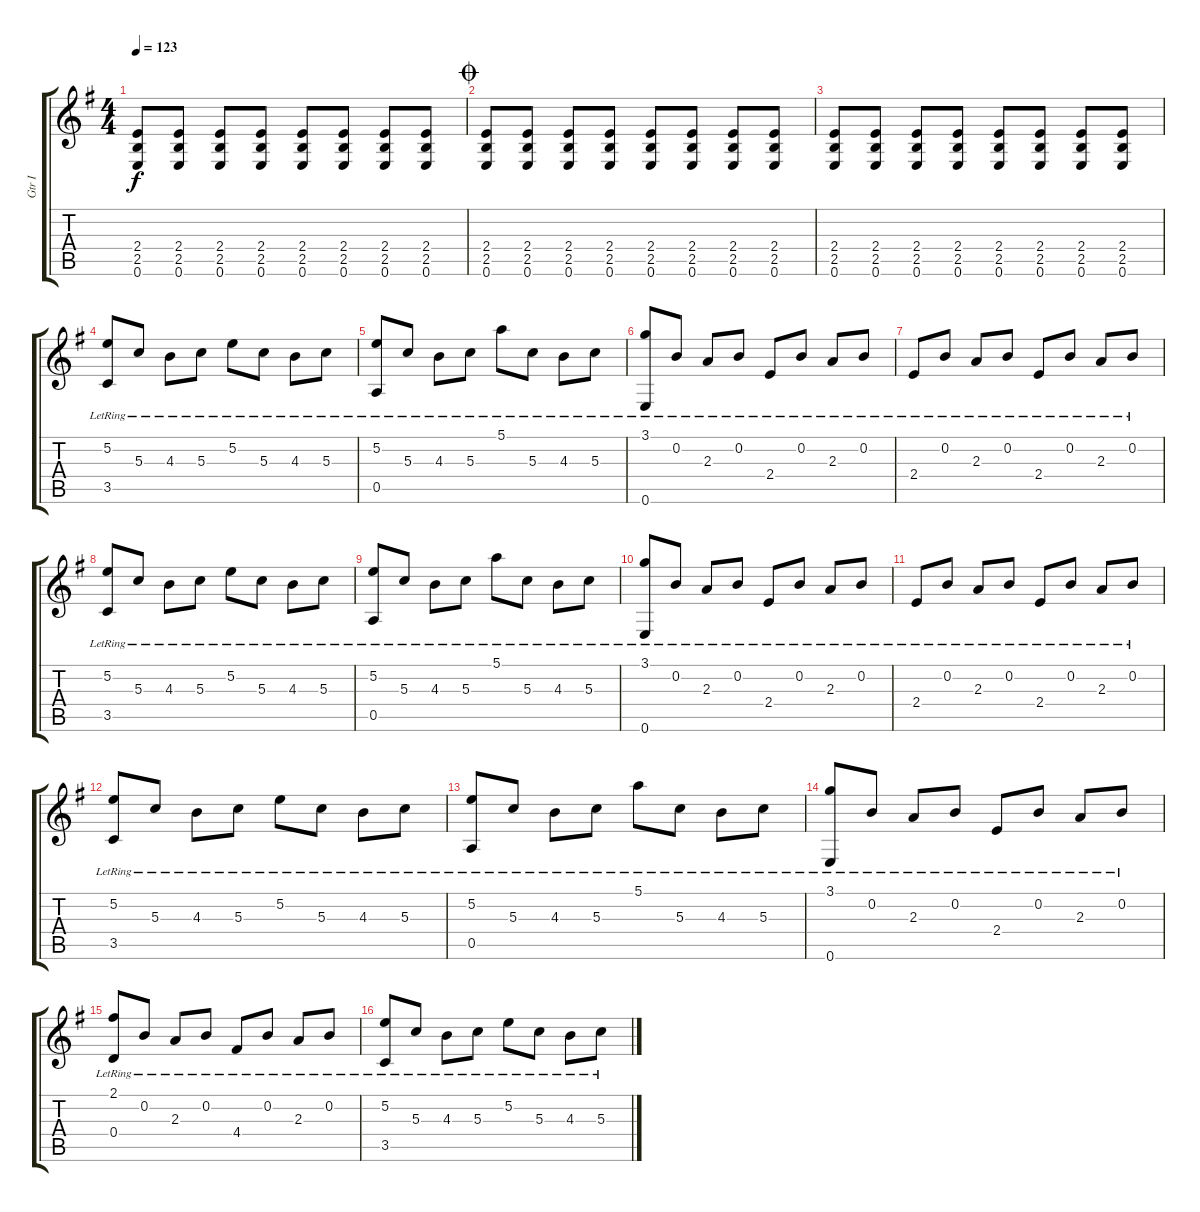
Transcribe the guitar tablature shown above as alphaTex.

\track ("Gtr I" "Gtr I") {instrument acousticguitarsteel}
\staff {score tabs}
\tuning (E4 B3 G3 D3 A2 E2) {hide}
\ts (4 4)
\tempo 123
\clef g2
\ks eminor
(2.4 2.5 0.6).8{dy f} (2.4 2.5 0.6).8 (2.4 2.5 0.6).8 (2.4 2.5 0.6).8 (2.4 2.5 0.6).8 (2.4 2.5 0.6).8 (2.4 2.5 0.6).8 (2.4 2.5 0.6).8 |
\jump coda
(2.4 2.5 0.6).8 (2.4 2.5 0.6).8 (2.4 2.5 0.6).8 (2.4 2.5 0.6).8 (2.4 2.5 0.6).8 (2.4 2.5 0.6).8 (2.4 2.5 0.6).8 (2.4 2.5 0.6).8 |
(2.4 2.5 0.6).8 (2.4 2.5 0.6).8 (2.4 2.5 0.6).8 (2.4 2.5 0.6).8 (2.4 2.5 0.6).8 (2.4 2.5 0.6).8 (2.4 2.5 0.6).8 (2.4 2.5 0.6).8 |
(5.2{lr} 3.5{lr}).8 5.3{lr}.8 4.3{lr}.8 5.3{lr}.8 5.2{lr}.8 5.3{lr}.8 4.3{lr}.8 5.3{lr}.8 |
(5.2{lr} 0.5{lr}).8 5.3{lr}.8 4.3{lr}.8 5.3{lr}.8 5.1{lr}.8 5.3{lr}.8 4.3{lr}.8 5.3{lr}.8 |
(3.1{lr} 0.6{lr}).8 0.2{lr}.8 2.3{lr}.8 0.2{lr}.8 2.4{lr}.8 0.2{lr}.8 2.3{lr}.8 0.2{lr}.8 |
2.4{lr}.8 0.2{lr}.8 2.3{lr}.8 0.2{lr}.8 2.4{lr}.8 0.2{lr}.8 2.3{lr}.8 0.2{lr}.8 |
(5.2{lr} 3.5{lr}).8 5.3{lr}.8 4.3{lr}.8 5.3{lr}.8 5.2{lr}.8 5.3{lr}.8 4.3{lr}.8 5.3{lr}.8 |
(5.2{lr} 0.5{lr}).8 5.3{lr}.8 4.3{lr}.8 5.3{lr}.8 5.1{lr}.8 5.3{lr}.8 4.3{lr}.8 5.3{lr}.8 |
(3.1{lr} 0.6{lr}).8 0.2{lr}.8 2.3{lr}.8 0.2{lr}.8 2.4{lr}.8 0.2{lr}.8 2.3{lr}.8 0.2{lr}.8 |
2.4{lr}.8 0.2{lr}.8 2.3{lr}.8 0.2{lr}.8 2.4{lr}.8 0.2{lr}.8 2.3{lr}.8 0.2{lr}.8 |
(5.2{lr} 3.5{lr}).8 5.3{lr}.8 4.3{lr}.8 5.3{lr}.8 5.2{lr}.8 5.3{lr}.8 4.3{lr}.8 5.3{lr}.8 |
(5.2{lr} 0.5{lr}).8 5.3{lr}.8 4.3{lr}.8 5.3{lr}.8 5.1{lr}.8 5.3{lr}.8 4.3{lr}.8 5.3{lr}.8 |
(3.1{lr} 0.6{lr}).8 0.2{lr}.8 2.3{lr}.8 0.2{lr}.8 2.4{lr}.8 0.2{lr}.8 2.3{lr}.8 0.2{lr}.8 |
(2.1 0.4{lr}).8 0.2{lr}.8 2.3{lr}.8 0.2{lr}.8 4.4{lr}.8 0.2{lr}.8 2.3{lr}.8 0.2{lr}.8 |
(5.2{lr} 3.5{lr}).8 5.3{lr}.8 4.3{lr}.8 5.3{lr}.8 5.2{lr}.8 5.3{lr}.8 4.3{lr}.8 5.3{lr}.8
